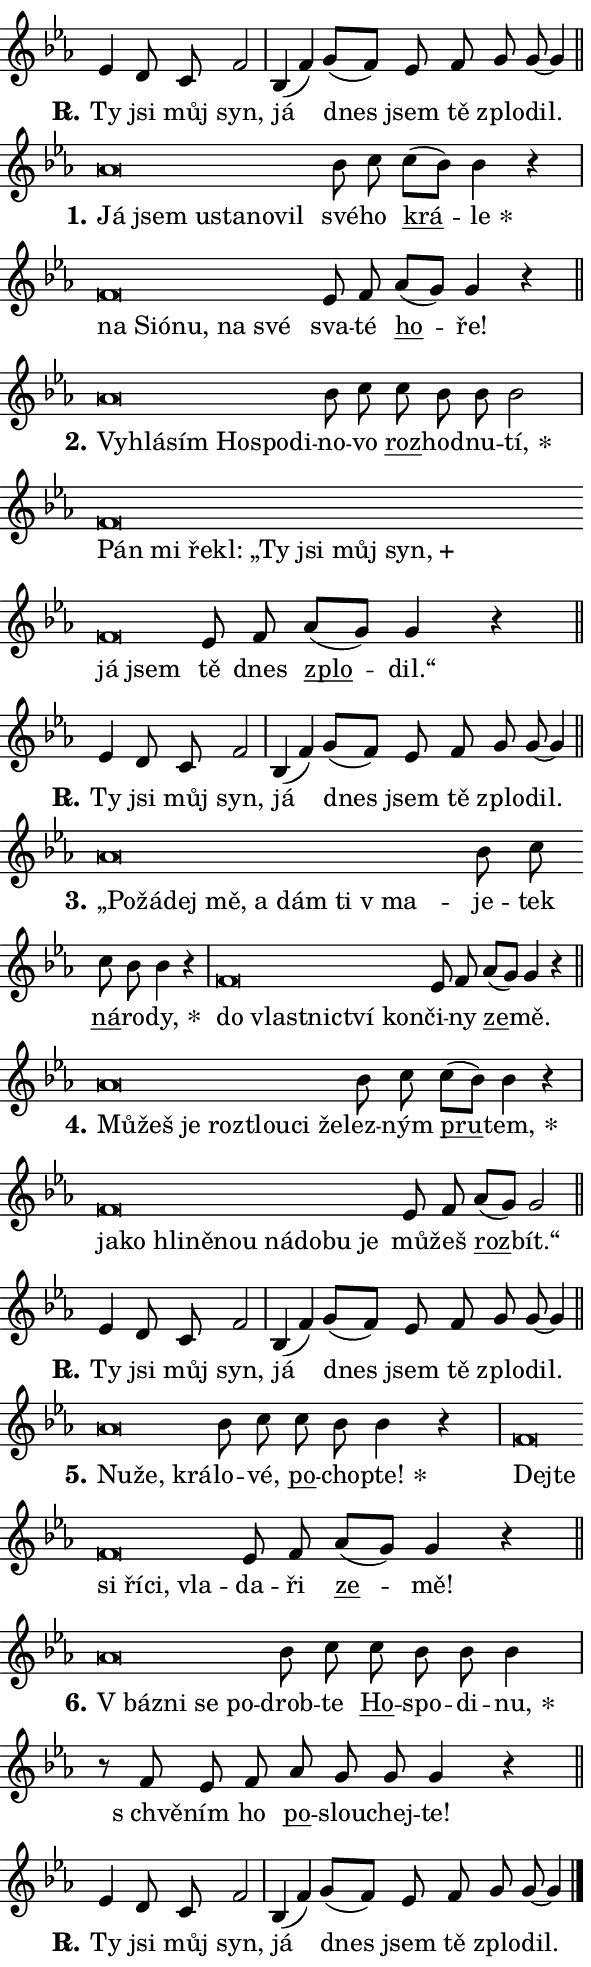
\version "2.24.0"
\header { tagline = "" }
\paper {
  indent = 0\cm
  top-margin = 0\cm
  right-margin = 0.13\cm % to fit lyric hyphens
  bottom-margin = 0\cm
  left-margin = 0\cm
  paper-width = 10\cm
  page-breaking = #ly:one-page-breaking
  system-system-spacing.basic-distance = #11
  score-system-spacing.basic-distance = #11
  ragged-last = ##f
}


%% Author: Thomas Morley
%% https://lists.gnu.org/archive/html/lilypond-user/2020-05/msg00002.html
#(define (line-position grob)
"Returns position of @var[grob} in current system:
   @code{'start}, if at first time-step
   @code{'end}, if at last time-step
   @code{'middle} otherwise
"
  (let* ((col (ly:item-get-column grob))
         (ln (ly:grob-object col 'left-neighbor))
         (rn (ly:grob-object col 'right-neighbor))
         (col-to-check-left (if (ly:grob? ln) ln col))
         (col-to-check-right (if (ly:grob? rn) rn col))
         (break-dir-left
           (and
             (ly:grob-property col-to-check-left 'non-musical #f)
             (ly:item-break-dir col-to-check-left)))
         (break-dir-right
           (and
             (ly:grob-property col-to-check-right 'non-musical #f)
             (ly:item-break-dir col-to-check-right))))
        (cond ((eqv? 1 break-dir-left) 'start)
              ((eqv? -1 break-dir-right) 'end)
              (else 'middle))))

#(define (tranparent-at-line-position vctor)
  (lambda (grob)
  "Relying on @code{line-position} select the relevant enry from @var{vctor}.
Used to determine transparency,"
    (case (line-position grob)
      ((end) (not (vector-ref vctor 0)))
      ((middle) (not (vector-ref vctor 1)))
      ((start) (not (vector-ref vctor 2))))))

noteHeadBreakVisibility =
#(define-music-function (break-visibility)(vector?)
"Makes @code{NoteHead}s transparent relying on @var{break-visibility}"
#{
  \override NoteHead.transparent =
    #(tranparent-at-line-position break-visibility)
#})

#(define delete-ledgers-for-transparent-note-heads
  (lambda (grob)
    "Reads whether a @code{NoteHead} is transparent.
If so this @code{NoteHead} is removed from @code{'note-heads} from
@var{grob}, which is supposed to be @code{LedgerLineSpanner}.
As a result ledgers are not printed for this @code{NoteHead}"
    (let* ((nhds-array (ly:grob-object grob 'note-heads))
           (nhds-list
             (if (ly:grob-array? nhds-array)
                 (ly:grob-array->list nhds-array)
                 '()))
           ;; Relies on the transparent-property being done before
           ;; Staff.LedgerLineSpanner.after-line-breaking is executed.
           ;; This is fragile ...
           (to-keep
             (remove
               (lambda (nhd)
                 (ly:grob-property nhd 'transparent #f))
               nhds-list)))
      ;; TODO find a better method to iterate over grob-arrays, similiar
      ;; to filter/remove etc for lists
      ;; For now rebuilt from scratch
      (set! (ly:grob-object grob 'note-heads)  '())
      (for-each
        (lambda (nhd)
          (ly:pointer-group-interface::add-grob grob 'note-heads nhd))
        to-keep))))

squashNotes = {
  \override NoteHead.X-extent = #'(-0.2 . 0.2)
  \override NoteHead.Y-extent = #'(-0.75 . 0)
  \override NoteHead.stencil =
    #(lambda (grob)
       (let ((pos (ly:grob-property grob 'staff-position)))
         (begin
           (if (< pos -7) (display "ERROR: Lower brevis then expected\n") (display ""))
           (if (<= pos -6) ly:text-interface::print ly:note-head::print))))
}
unSquashNotes = {
  \revert NoteHead.X-extent
  \revert NoteHead.Y-extent
  \revert NoteHead.stencil
}

hideNotes = \noteHeadBreakVisibility #begin-of-line-visible
unHideNotes = \noteHeadBreakVisibility #all-visible

% work-around for resetting accidentals
% https://lilypond.org/doc/v2.23/Documentation/notation/displaying-rhythms#unmetered-music
cadenzaMeasure = {
  \cadenzaOff
  \partial 1024 s1024
  \cadenzaOn
}

#(define-markup-command (accent layout props text) (markup?)
  "Underline accented syllable"
  (interpret-markup layout props
    #{\markup \override #'(offset . 4.3) \underline { #text }#}))

responsum = \markup \concat {
  "R" \hspace #-1.05 \path #0.1 #'((moveto 0 0.07) (lineto 0.9 0.8)) \hspace #0.05 "."
}

spaceSize = #0.6828661417322834 % exact space size for TeX Gyre Schola

\layout {
  \context {
    \Staff
    \remove "Time_signature_engraver"
    \override LedgerLineSpanner.after-line-breaking = #delete-ledgers-for-transparent-note-heads
  }
  \context {
    \Lyrics {
      \override LyricSpace.minimum-distance = \spaceSize
      \override LyricText.font-name = #"TeX Gyre Schola"
      \override LyricText.font-size = 1
      \override StanzaNumber.font-name = #"TeX Gyre Schola Bold"
      \override StanzaNumber.font-size = 1
    }
  }
  \context {
    \Score 
    \override NoteHead.text =
      #(lambda (grob) 
        (let ((pos (ly:grob-property grob 'staff-position)))
          #{\markup {
            \combine
              \halign #-0.55 \raise #(if (= pos -6) 0 0.5) \override #'(thickness . 2) \draw-line #'(3.2 . 0)
              \musicglyph "noteheads.sM1"
          }#}))
  }
}

% magnetic-lyrics.ily
%
%   written by
%     Jean Abou Samra <jean@abou-samra.fr>
%     Werner Lemberg <wl@gnu.org>
%
%   adapted by
%     Jiri Hon <jiri.hon@gmail.com>
%
% Version 2022-Apr-15

% https://www.mail-archive.com/lilypond-user@gnu.org/msg149350.html

#(define (Left_hyphen_pointer_engraver context)
   "Collect syllable-hyphen-syllable occurrences in lyrics and store
them in properties.  This engraver only looks to the left.  For
example, if the lyrics input is @code{foo -- bar}, it does the
following.

@itemize @bullet
@item
Set the @code{text} property of the @code{LyricHyphen} grob between
@q{foo} and @q{bar} to @code{foo}.

@item
Set the @code{left-hyphen} property of the @code{LyricText} grob with
text @q{foo} to the @code{LyricHyphen} grob between @q{foo} and
@q{bar}.
@end itemize

Use this auxiliary engraver in combination with the
@code{lyric-@/text::@/apply-@/magnetic-@/offset!} hook."
   (let ((hyphen #f)
         (text #f))
     (make-engraver
      (acknowledgers
       ((lyric-syllable-interface engraver grob source-engraver)
        (set! text grob)))
      (end-acknowledgers
       ((lyric-hyphen-interface engraver grob source-engraver)
        ;(when (not (grob::has-interface grob 'lyric-space-interface))
          (set! hyphen grob)));)
      ((stop-translation-timestep engraver)
       (when (and text hyphen)
         (ly:grob-set-object! text 'left-hyphen hyphen))
       (set! text #f)
       (set! hyphen #f)))))

#(define (lyric-text::apply-magnetic-offset! grob)
   "If the space between two syllables is less than the value in
property @code{LyricText@/.details@/.squash-threshold}, move the right
syllable to the left so that it gets concatenated with the left
syllable.

Use this function as a hook for
@code{LyricText@/.after-@/line-@/breaking} if the
@code{Left_@/hyphen_@/pointer_@/engraver} is active."
   (let ((hyphen (ly:grob-object grob 'left-hyphen #f)))
     (when hyphen
       (let ((left-text (ly:spanner-bound hyphen LEFT)))
         (when (grob::has-interface left-text 'lyric-syllable-interface)
           (let* ((common (ly:grob-common-refpoint grob left-text X))
                  (this-x-ext (ly:grob-extent grob common X))
                  (left-x-ext
                   (begin
                     ;; Trigger magnetism for left-text.
                     (ly:grob-property left-text 'after-line-breaking)
                     (ly:grob-extent left-text common X)))
                  ;; `delta` is the gap width between two syllables.
                  (delta (- (interval-start this-x-ext)
                            (interval-end left-x-ext)))
                  (details (ly:grob-property grob 'details))
                  (threshold (assoc-get 'squash-threshold details 0.2)))
             (when (< delta threshold)
               (let* (;; We have to manipulate the input text so that
                      ;; ligatures crossing syllable boundaries are not
                      ;; disabled.  For languages based on the Latin
                      ;; script this is essentially a beautification.
                      ;; However, for non-Western scripts it can be a
                      ;; necessity.
                      (lt (ly:grob-property left-text 'text))
                      (rt (ly:grob-property grob 'text))
                      (is-space (grob::has-interface hyphen 'lyric-space-interface))
                      (space (if is-space " " ""))
                      (extra-delta (if is-space spaceSize 0))
                      ;; Append new syllable.
                      (ltrt-space (if (and (string? lt) (string? rt))
                                (string-append lt space rt)
                                (make-concat-markup (list lt space rt))))
                      ;; Right-align `ltrt` to the right side.
                      (ltrt-space-markup (grob-interpret-markup
                               grob
                               (make-translate-markup
                                (cons (interval-length this-x-ext) 0)
                                (make-right-align-markup ltrt-space)))))
                 (begin
                   ;; Don't print `left-text`.
                   (ly:grob-set-property! left-text 'stencil #f)
                   ;; Set text and stencil (which holds all collected
                   ;; syllables so far) and shift it to the left.
                   (ly:grob-set-property! grob 'text ltrt-space)
                   (ly:grob-set-property! grob 'stencil ltrt-space-markup)
                   (ly:grob-translate-axis! grob (- (- delta extra-delta)) X))))))))))


#(define (lyric-hyphen::displace-bounds-first grob)
   ;; Make very sure this callback isn't triggered too early.
   (let ((left (ly:spanner-bound grob LEFT))
         (right (ly:spanner-bound grob RIGHT)))
     (ly:grob-property left 'after-line-breaking)
     (ly:grob-property right 'after-line-breaking)
     (ly:lyric-hyphen::print grob)))

squashThreshold = #0.4

\layout {
  \context {
    \Lyrics
    \consists #Left_hyphen_pointer_engraver
    \override LyricText.after-line-breaking =
      #lyric-text::apply-magnetic-offset!
    \override LyricHyphen.stencil = #lyric-hyphen::displace-bounds-first
    \override LyricText.details.squash-threshold = \squashThreshold
    \override LyricHyphen.minimum-distance = 0
    \override LyricHyphen.minimum-length = \squashThreshold
  }
}

squashText = \override LyricText.details.squash-threshold = 9999
unSquashText = \override LyricText.details.squash-threshold = \squashThreshold

leftText = \override LyricText.self-alignment-X = #LEFT
unLeftText = \revert LyricText.self-alignment-X

starOffset = #(lambda (grob) 
                (let ((x_offset (ly:self-alignment-interface::aligned-on-x-parent grob)))
                  (if (= x_offset 0) 0 (+ x_offset 1.2))))

star = #(define-music-function (syllable)(string?)
"Append star separator at the end of a syllable"
#{
  \once \override LyricText.X-offset = #starOffset
  \lyricmode { \markup {
    #syllable
    \override #'((font-name . "TeX Gyre Schola Bold")) \hspace #0.2 \lower #0.65 \larger "*"
  } }
#})

starAccent = #(define-music-function (syllable)(string?)
"Append star separator at the end of a syllable and make accent"
#{
  \once \override LyricText.X-offset = #starOffset
  \lyricmode { \markup {
    \accent #syllable
    \override #'((font-name . "TeX Gyre Schola Bold")) \hspace #0.2 \lower #0.65 \larger "*"
  } }
#})

breath = #(define-music-function (syllable)(string?)
"Append breathing indicator at the end of a syllable"
#{
  \lyricmode { \markup { #syllable "+" } }
#})

optionalBreath = #(define-music-function (syllable)(string?)
"Append optional breathing indicator at the end of a syllable"
#{
  \lyricmode { \markup { #syllable "(+)" } }
#})


\score {
    <<
        \new Voice = "melody" { \cadenzaOn \key es \major \relative { es'4 d8 c f2 \cadenzaMeasure \bar "|" bes,4( f') \bar "" g8[( f)] es f g g~ g4 \cadenzaMeasure \bar "||" \break } }
        \new Lyrics \lyricsto "melody" { \lyricmode { \set stanza = \responsum
Ty jsi můj syn, já dnes jsem tě zplo -- dil. } }
    >>
    \layout {}
}

\score {
    <<
        \new Voice = "melody" { \cadenzaOn \key es \major \relative { \squashNotes as'\breve*1/16 \hideNotes \breve*1/16 \bar "" \breve*1/16 \bar "" \breve*1/16 \bar "" \breve*1/16 \breve*1/16 \bar "" \unHideNotes \unSquashNotes bes8 c \bar "" c[( bes)] bes4 r \cadenzaMeasure \bar "|" \squashNotes f\breve*1/16 \hideNotes \breve*1/16 \bar "" \breve*1/16 \bar "" \breve*1/16 \bar "" \breve*1/16 \breve*1/16 \bar "" \unHideNotes \unSquashNotes es8 f \bar "" as[( g)] g4 r \cadenzaMeasure \bar "||" \break } }
        \new Lyrics \lyricsto "melody" { \lyricmode { \set stanza = "1."
\leftText Já \squashText jsem u -- sta -- no -- vil \unLeftText \unSquashText své -- ho \markup \accent krá -- \star le \leftText na \squashText Si -- ó -- nu, na své \unLeftText \unSquashText sva -- té \markup \accent ho -- ře! } }
    >>
    \layout {}
}

\score {
    <<
        \new Voice = "melody" { \cadenzaOn \key es \major \relative { \squashNotes as'\breve*1/16 \hideNotes \breve*1/16 \bar "" \breve*1/16 \bar "" \breve*1/16 \bar "" \breve*1/16 \breve*1/16 \bar "" \unHideNotes \unSquashNotes bes8 c \bar "" c bes bes bes2 \cadenzaMeasure \bar "|" \squashNotes f\breve*1/16 \hideNotes \breve*1/16 \bar "" \breve*1/16 \bar "" \breve*1/16 \bar "" \breve*1/16 \bar "" \breve*1/16 \bar "" \breve*1/16 \bar "" \breve*1/16 \bar "" \breve*1/16 \breve*1/16 \bar "" \unHideNotes \unSquashNotes es8 f \bar "" as[( g)] g4 r \cadenzaMeasure \bar "||" \break } }
        \new Lyrics \lyricsto "melody" { \lyricmode { \set stanza = "2."
\leftText Vy -- \squashText hlá -- sím Ho -- spo -- di -- \unLeftText \unSquashText no -- vo \markup \accent roz -- hod -- nu -- \star tí, \leftText Pán \squashText mi ře -- kl: „Ty jsi můj \breath "syn," já jsem \unLeftText \unSquashText tě dnes \markup \accent zplo -- dil.“ } }
    >>
    \layout {}
}

\score {
    <<
        \new Voice = "melody" { \cadenzaOn \key es \major \relative { es'4 d8 c f2 \cadenzaMeasure \bar "|" bes,4( f') \bar "" g8[( f)] es f g g~ g4 \cadenzaMeasure \bar "||" \break } }
        \new Lyrics \lyricsto "melody" { \lyricmode { \set stanza = \responsum
Ty jsi můj syn, já dnes jsem tě zplo -- dil. } }
    >>
    \layout {}
}

\score {
    <<
        \new Voice = "melody" { \cadenzaOn \key es \major \relative { \squashNotes as'\breve*1/16 \hideNotes \breve*1/16 \bar "" \breve*1/16 \bar "" \breve*1/16 \bar "" \breve*1/16 \bar "" \breve*1/16 \bar "" \breve*1/16 \breve*1/16 \bar "" \unHideNotes \unSquashNotes bes8 c \bar "" c bes bes4 r \cadenzaMeasure \bar "|" \squashNotes f\breve*1/16 \hideNotes \breve*1/16 \bar "" \breve*1/16 \bar "" \breve*1/16 \breve*1/16 \bar "" \unHideNotes \unSquashNotes es8 f \bar "" as[( g)] g4 r \cadenzaMeasure \bar "||" \break } }
        \new Lyrics \lyricsto "melody" { \lyricmode { \set stanza = "3."
\leftText „Po -- \squashText žá -- dej mě, a dám ti "v ma" -- \unLeftText \unSquashText je -- tek \markup \accent ná -- ro -- \star dy, \leftText do \squashText vlast -- nic -- tví kon -- \unLeftText \unSquashText či -- ny \markup \accent ze -- mě. } }
    >>
    \layout {}
}

\score {
    <<
        \new Voice = "melody" { \cadenzaOn \key es \major \relative { \squashNotes as'\breve*1/16 \hideNotes \breve*1/16 \bar "" \breve*1/16 \bar "" \breve*1/16 \bar "" \breve*1/16 \bar "" \breve*1/16 \breve*1/16 \bar "" \unHideNotes \unSquashNotes bes8 c \bar "" c[( bes)] bes4 r \cadenzaMeasure \bar "|" \squashNotes f\breve*1/16 \hideNotes \breve*1/16 \bar "" \breve*1/16 \bar "" \breve*1/16 \bar "" \breve*1/16 \bar "" \breve*1/16 \bar "" \breve*1/16 \bar "" \breve*1/16 \breve*1/16 \bar "" \unHideNotes \unSquashNotes es8 f \bar "" as[( g)] g2 \cadenzaMeasure \bar "||" \break } }
        \new Lyrics \lyricsto "melody" { \lyricmode { \set stanza = "4."
\leftText Mů -- \squashText žeš je roz -- tlou -- ci že -- \unLeftText \unSquashText lez -- ným \markup \accent pru -- \star tem, \leftText ja -- \squashText ko hli -- ně -- nou ná -- do -- bu je \unLeftText \unSquashText mů -- žeš \markup \accent roz -- bít.“ } }
    >>
    \layout {}
}

\score {
    <<
        \new Voice = "melody" { \cadenzaOn \key es \major \relative { es'4 d8 c f2 \cadenzaMeasure \bar "|" bes,4( f') \bar "" g8[( f)] es f g g~ g4 \cadenzaMeasure \bar "||" \break } }
        \new Lyrics \lyricsto "melody" { \lyricmode { \set stanza = \responsum
Ty jsi můj syn, já dnes jsem tě zplo -- dil. } }
    >>
    \layout {}
}

\score {
    <<
        \new Voice = "melody" { \cadenzaOn \key es \major \relative { \squashNotes as'\breve*1/16 \hideNotes \breve*1/16 \breve*1/16 \bar "" \unHideNotes \unSquashNotes bes8 c \bar "" c bes bes4 r \cadenzaMeasure \bar "|" \squashNotes f\breve*1/16 \hideNotes \breve*1/16 \bar "" \breve*1/16 \bar "" \breve*1/16 \bar "" \breve*1/16 \breve*1/16 \bar "" \unHideNotes \unSquashNotes es8 f \bar "" as[( g)] g4 r \cadenzaMeasure \bar "||" \break } }
        \new Lyrics \lyricsto "melody" { \lyricmode { \set stanza = "5."
\leftText Nu -- \squashText že, krá -- \unLeftText \unSquashText lo -- vé, \markup \accent po -- cho -- \star pte! \leftText Dej -- \squashText te si ří -- ci, vla -- \unLeftText \unSquashText da -- ři \markup \accent ze -- mě! } }
    >>
    \layout {}
}

\score {
    <<
        \new Voice = "melody" { \cadenzaOn \key es \major \relative { \squashNotes as'\breve*1/16 \hideNotes \breve*1/16 \bar "" \breve*1/16 \breve*1/16 \bar "" \unHideNotes \unSquashNotes bes8 c \bar "" c bes bes bes4 \cadenzaMeasure \bar "|" r8 f8 es8 f \bar "" as g g g4 r \cadenzaMeasure \bar "||" \break } }
        \new Lyrics \lyricsto "melody" { \lyricmode { \set stanza = "6."
\leftText "V báz" -- \squashText ni se po -- \unLeftText \unSquashText drob -- te \markup \accent Ho -- spo -- di -- \star nu, "s chvě" -- ním ho \markup \accent po -- slou -- chej -- te! } }
    >>
    \layout {}
}

\score {
    <<
        \new Voice = "melody" { \cadenzaOn \key es \major \relative { es'4 d8 c f2 \cadenzaMeasure \bar "|" bes,4( f') \bar "" g8[( f)] es f g g~ g4 \cadenzaMeasure \bar "||" \break } \bar "|." }
        \new Lyrics \lyricsto "melody" { \lyricmode { \set stanza = \responsum
Ty jsi můj syn, já dnes jsem tě zplo -- dil. } }
    >>
    \layout {}
}
